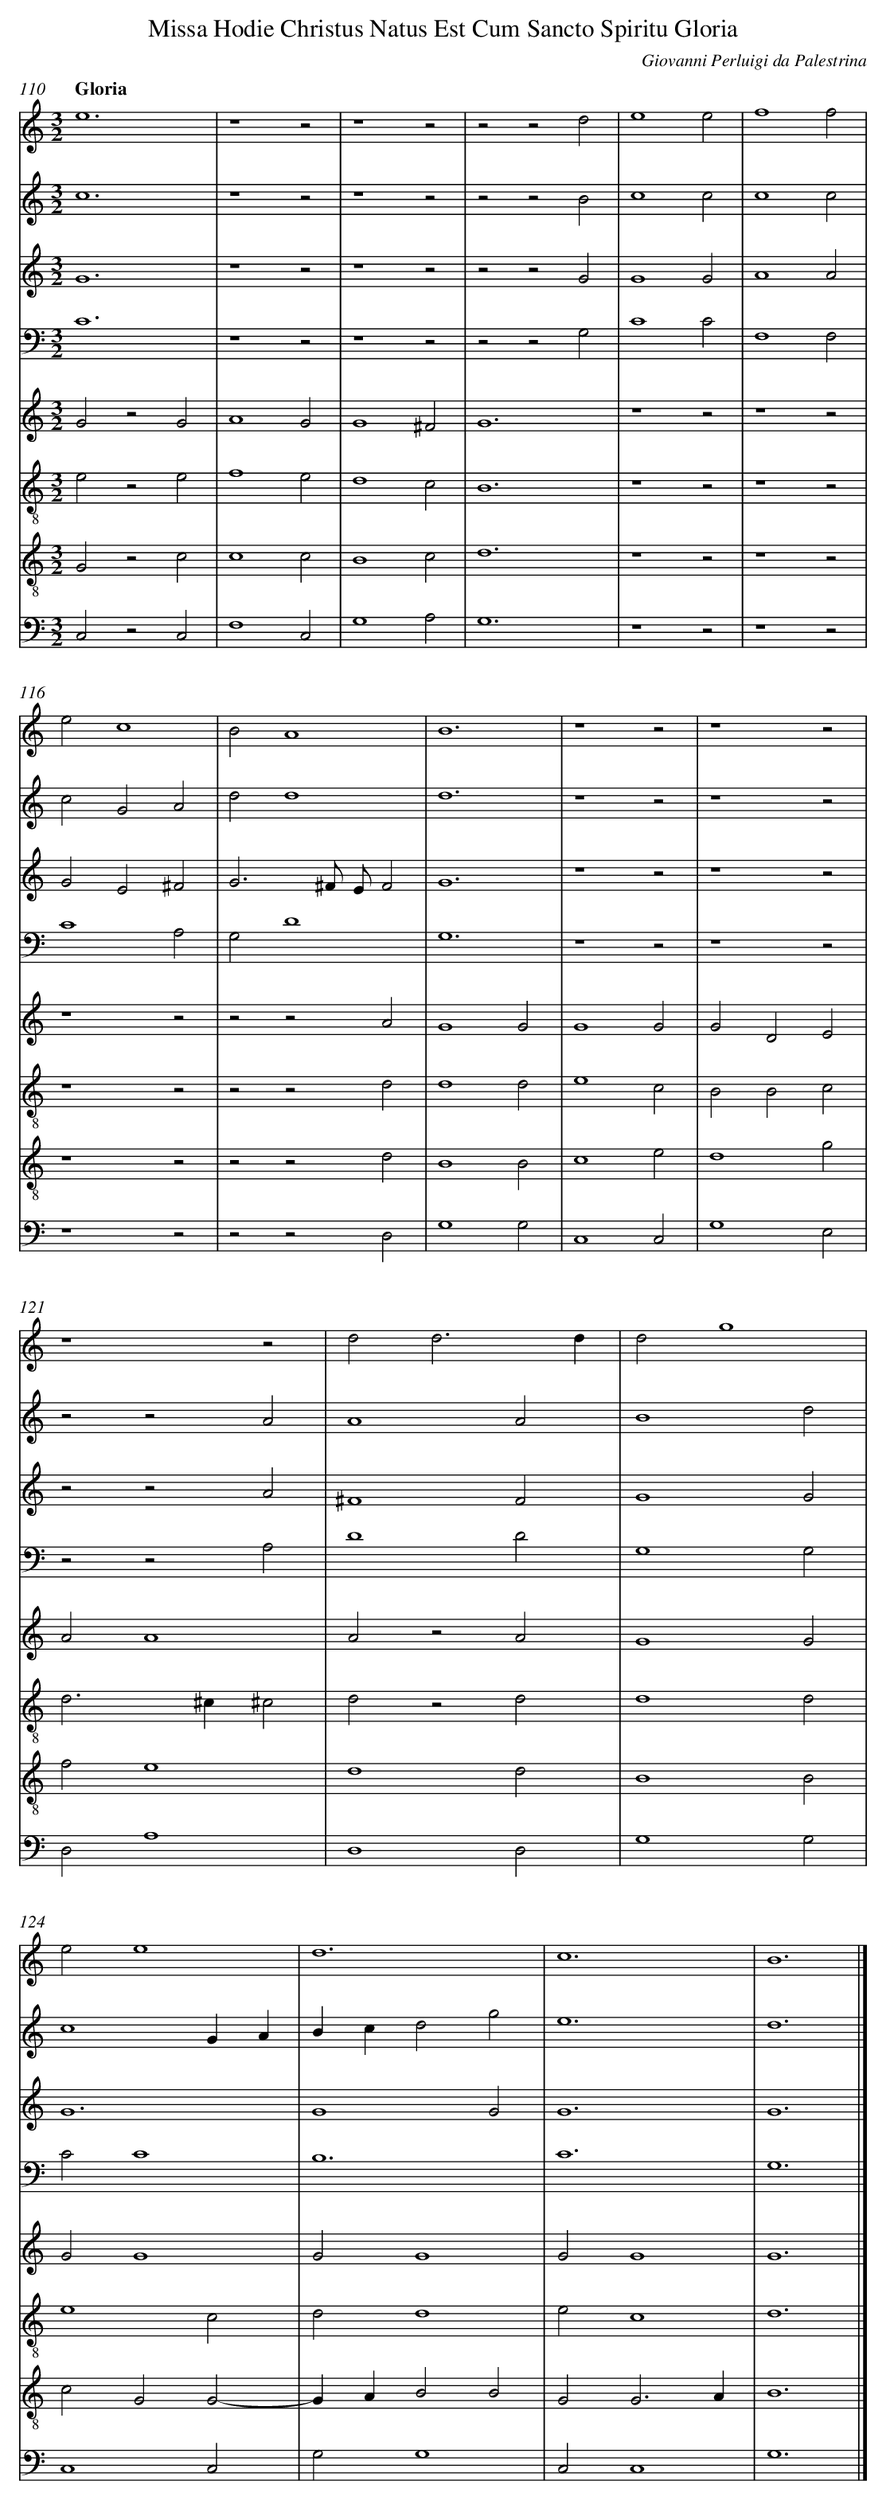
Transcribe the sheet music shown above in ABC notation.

X:1
T: Missa Hodie Christus Natus Est Cum Sancto Spiritu Gloria
C: Giovanni Perluigi da Palestrina
L: 1/4
M: 3/2
Q: "Gloria"
V: 1 clef=treble
V: 2 clef=treble
V: 3 clef=treble
V: 4 clef=bass
V: 5 clef=treble
V: 6 clef=treble-8
V: 7 clef=treble-8
V: 8 clef=bass
K: C
[V:1] e6 |
[V:2] c6 |
[V:3] G6 |
[V:4] C6 |
[V:5] G2z2G2 |
[V:6] e2z2e2 |
[V:7] G2z2c2 |
[V:8] C,2z2C,2 |
[V:1] z4z2 |
[V:2] z4z2 |
[V:3] z4z2 |
[V:4] z4z2 |
[V:5] A4G2 |
[V:6] f4e2 |
[V:7] c4c2 |
[V:8] F,4C,2 |
[V:1] z4z2 |
[V:2] z4z2 |
[V:3] z4z2 |
[V:4] z4z2 |
[V:5] G4^F2 |
[V:6] d4c2 |
[V:7] B4c2 |
[V:8] G,4A,2 |
[V:1] z2z2d2 |
[V:2] z2z2B2 |
[V:3] z2z2G2 |
[V:4] z2z2G,2 |
[V:5] G6 |
[V:6] B6 |
[V:7] d6 |
[V:8] G,6 |
[V:1] e4e2 |
[V:2] c4c2 |
[V:3] G4G2 |
[V:4] C4C2 |
[V:5] z4z2 |
[V:6] z4z2 |
[V:7] z4z2 |
[V:8] z4z2 |
[V:1] f4f2 |
[V:2] c4c2 |
[V:3] A4A2 |
[V:4] F,4F,2 |
[V:5] z4z2 |
[V:6] z4z2 |
[V:7] z4z2 |
[V:8] z4z2 |
[V:1] e2c4 |
[V:2] c2G2A2 |
[V:3] G2E2^F2 |
[V:4] C4A,2 |
[V:5] z4z2 |
[V:6] z4z2 |
[V:7] z4z2 |
[V:8] z4z2 |
[V:1] B2A4 |
[V:2] d2d4 |
[V:3] G3^F/ E/F2 |
[V:4] G,2D4 |
[V:5] z2z2A2 |
[V:6] z2z2d2 |
[V:7] z2z2d2 |
[V:8] z2z2D,2 |
[V:1] B6 |
[V:2] d6 |
[V:3] G6 |
[V:4] G,6 |
[V:5] G4G2 |
[V:6] d4d2 |
[V:7] B4B2 |
[V:8] G,4G,2 |
[V:1] z4z2 |
[V:2] z4z2 |
[V:3] z4z2 |
[V:4] z4z2 |
[V:5] G4G2 |
[V:6] e4c2 |
[V:7] c4e2 |
[V:8] C,4C,2 |
[V:1] z4z2 |
[V:2] z4z2 |
[V:3] z4z2 |
[V:4] z4z2 |
[V:5] G2D2E2 |
[V:6] B2B2c2 |
[V:7] d4g2 |
[V:8] G,4E,2 |
[V:1] z4z2 |
[V:2] z2z2A2 |
[V:3] z2z2A2 |
[V:4] z2z2A,2 |
[V:5] A2A4 |
[V:6] d2>^c2^c2 |
[V:7] f2e4 |
[V:8] D,2A,4 |
[V:1] d2d3d |
[V:2] A4A2 |
[V:3] ^F4F2 |
[V:4] D4D2 |
[V:5] A2z2A2 |
[V:6] d2z2d2 |
[V:7] d4d2 |
[V:8] D,4D,2 |
[V:1] d2g4 |
[V:2] B4d2 |
[V:3] G4G2 |
[V:4] G,4G,2 |
[V:5] G4G2 |
[V:6] d4d2 |
[V:7] B4B2 |
[V:8] G,4G,2 |
[V:1] e2e4 |
[V:2] c4GA |
[V:3] G6 |
[V:4] C2C4 |
[V:5] G2G4 |
[V:6] e4c2 |
[V:7] c2G2G2- |
[V:8] C,4C,2 |
[V:1] d6 |
[V:2] Bcd2g2 |
[V:3] G4G2 |
[V:4] B,6 |
[V:5] G2G4 |
[V:6] d2d4 |
[V:7] GAB2B2 |
[V:8] G,2G,4 |
[V:1] c6 |
[V:2] e6 |
[V:3] G6 |
[V:4] C6 |
[V:5] G2G4 |
[V:6] e2c4 |
[V:7] G2G3A |
[V:8] C,2C,4 |
[V:1] B6 |]
[V:2] d6 |]
[V:3] G6 |]
[V:4] G,6 |]
[V:5] G6 |]
[V:6] d6 |]
[V:7] B6 |]
[V:8] G,6 |]
